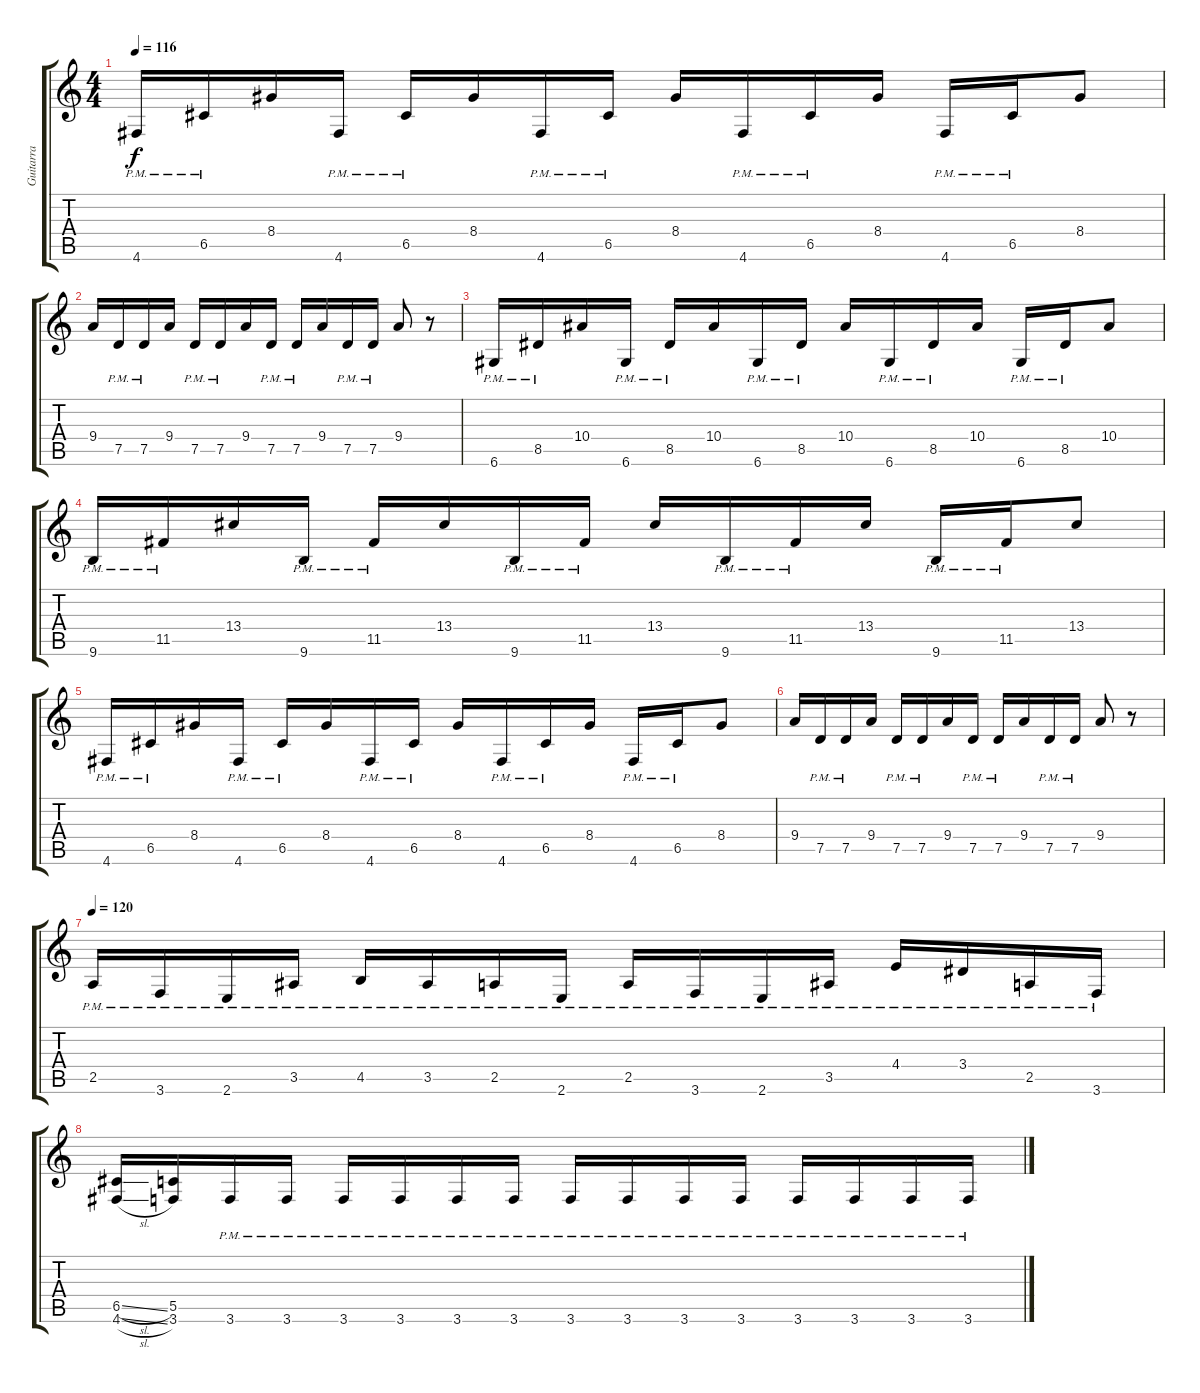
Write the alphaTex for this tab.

\track ("Guitarra" "Guitarra") {instrument distortionguitar}
\staff {score tabs}
\tuning (D4 A3 F3 C3 G2 D2) {hide}
\ts (4 4)
\tempo 116
\clef g2
\ks c
4.6{pm}.16{dy f} 6.5{pm}.16 8.4.16 4.6{pm}.16 6.5{pm}.16 8.4.16 4.6{pm}.16 6.5{pm}.16 8.4.16 4.6{pm}.16 6.5{pm}.16 8.4.16 4.6{pm}.16 6.5{pm}.16 8.4.8 |
9.4.16 7.5{pm}.16 7.5{pm}.16 9.4.16 7.5{pm}.16 7.5{pm}.16 9.4.16 7.5{pm}.16 7.5{pm}.16 9.4.16 7.5{pm}.16 7.5{pm}.16 9.4.8 r.8 |
6.6{pm}.16 8.5{pm}.16 10.4.16 6.6{pm}.16 8.5{pm}.16 10.4.16 6.6{pm}.16 8.5{pm}.16 10.4.16 6.6{pm}.16 8.5{pm}.16 10.4.16 6.6{pm}.16 8.5{pm}.16 10.4.8 |
9.6{pm}.16 11.5{pm}.16 13.4.16 9.6{pm}.16 11.5{pm}.16 13.4.16 9.6{pm}.16 11.5{pm}.16 13.4.16 9.6{pm}.16 11.5{pm}.16 13.4.16 9.6{pm}.16 11.5{pm}.16 13.4.8 |
4.6{pm}.16 6.5{pm}.16 8.4.16 4.6{pm}.16 6.5{pm}.16 8.4.16 4.6{pm}.16 6.5{pm}.16 8.4.16 4.6{pm}.16 6.5{pm}.16 8.4.16 4.6{pm}.16 6.5{pm}.16 8.4.8 |
9.4.16 7.5{pm}.16 7.5{pm}.16 9.4.16 7.5{pm}.16 7.5{pm}.16 9.4.16 7.5{pm}.16 7.5{pm}.16 9.4.16 7.5{pm}.16 7.5{pm}.16 9.4.8 r.8 |
\tempo 120
2.5{pm}.16 3.6{pm}.16 2.6{pm}.16 3.5{pm}.16 4.5{pm}.16 3.5{pm}.16 2.5{pm}.16 2.6{pm}.16 2.5{pm}.16 3.6{pm}.16 2.6{pm}.16 3.5{pm}.16 4.4{pm}.16 3.4{pm}.16 2.5{pm}.16 3.6{pm}.16 |
(6.5{sl} 4.6{sl}).16 (5.5 3.6).16 3.6{pm}.16 3.6{pm}.16 3.6{pm}.16 3.6{pm}.16 3.6{pm}.16 3.6{pm}.16 3.6{pm}.16 3.6{pm}.16 3.6{pm}.16 3.6{pm}.16 3.6{pm}.16 3.6{pm}.16 3.6{pm}.16 3.6{pm}.16
